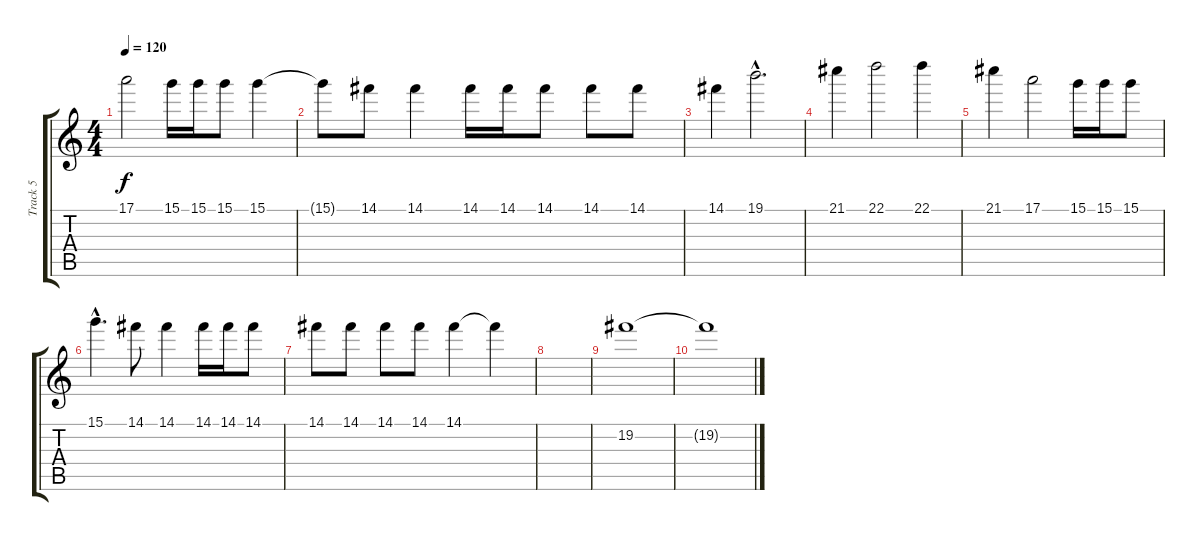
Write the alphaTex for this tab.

\track ("Track 5" "Track 5") {instrument distortionguitar}
\staff {score tabs}
\tuning (E4 B3 G3 D3 A2 E2) {hide}
\ts (4 4)
\tempo 120
\clef g2
\ks c
17.1.2{dy f} 15.1.16 15.1.16 15.1.8 15.1.4 |
15.1{t}.8 14.1.8 14.1.4 14.1.16 14.1.16 14.1.8 14.1.8 14.1.8 |
14.1.4 19.1{hac}.2{d} |
21.1.4 22.1.2 22.1.4 |
21.1.4 17.1.2 15.1.16 15.1.16 15.1.8 |
15.1{hac}.4{d} 14.1.8 14.1.4 14.1.16 14.1.16 14.1.8 |
14.1.8 14.1.8 14.1.8 14.1.8 14.1.4 14.1{t}.4 |
|
19.2.1 |
19.2{t}.1
